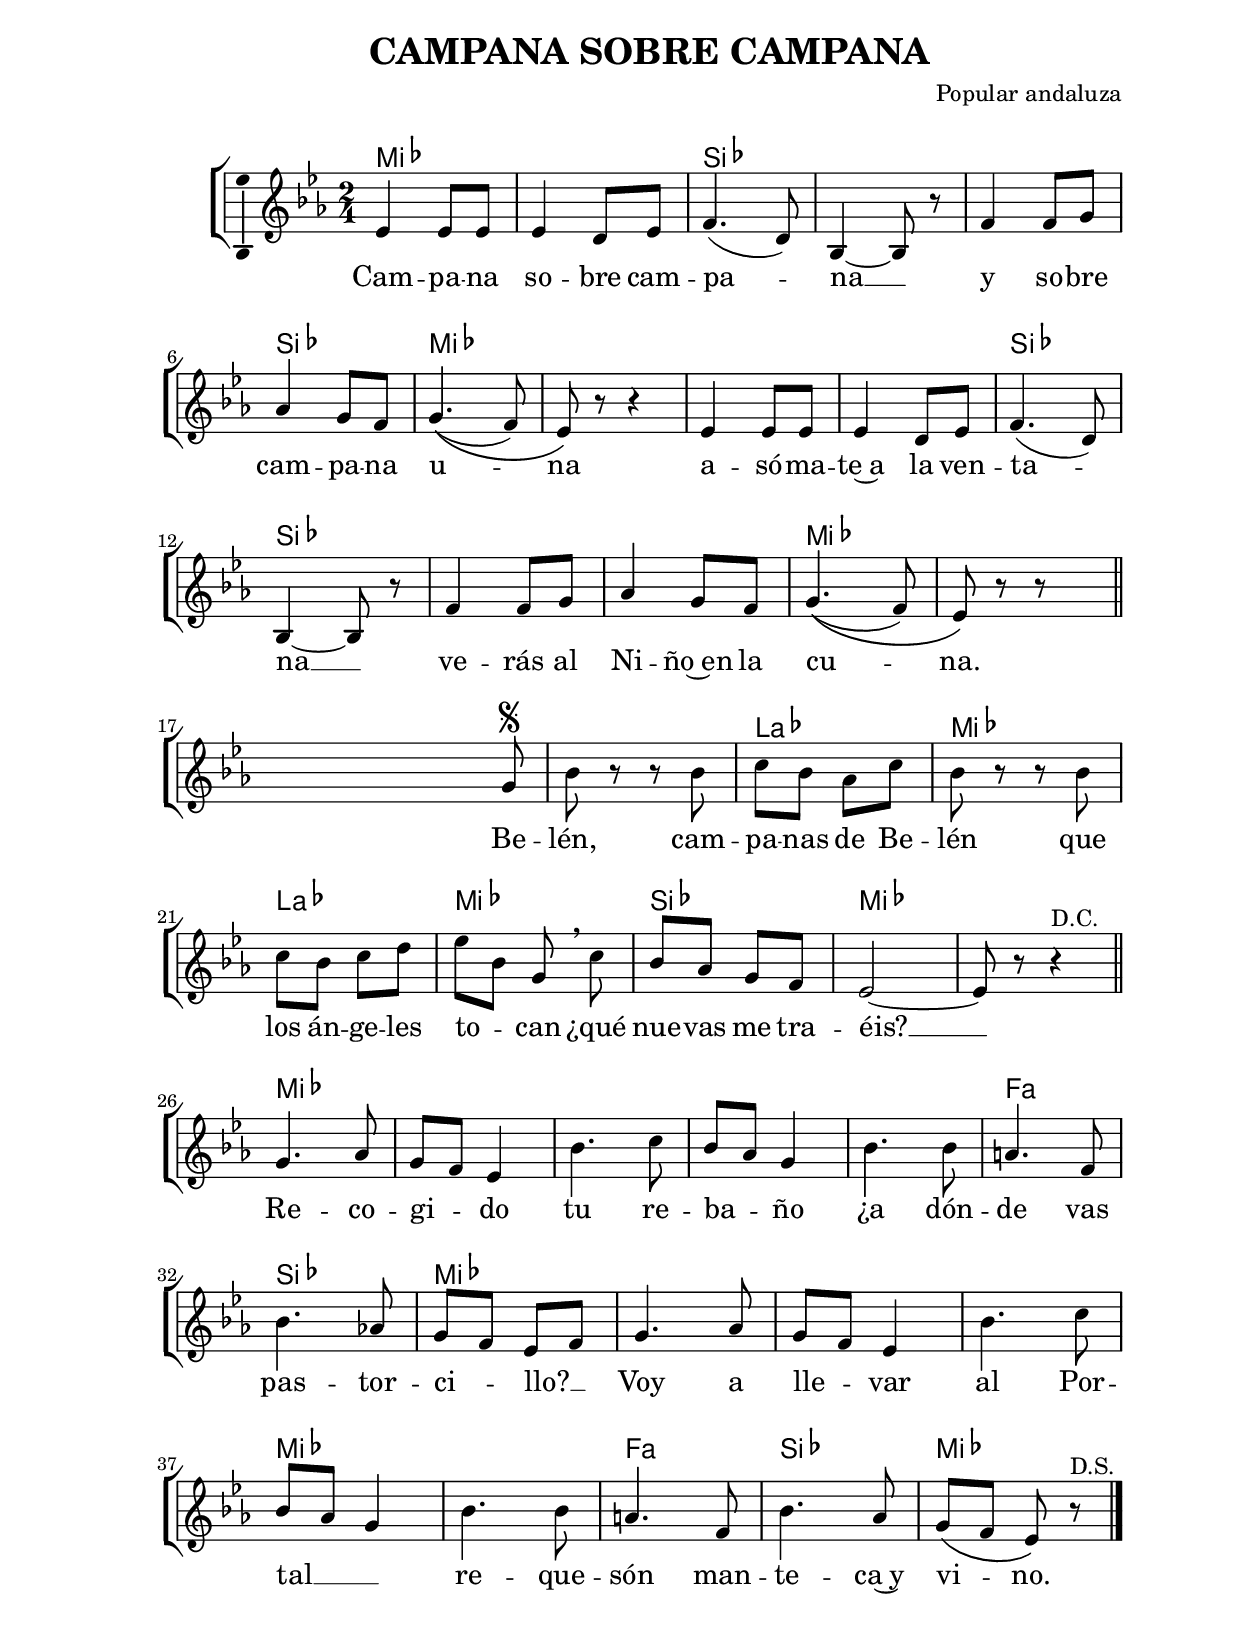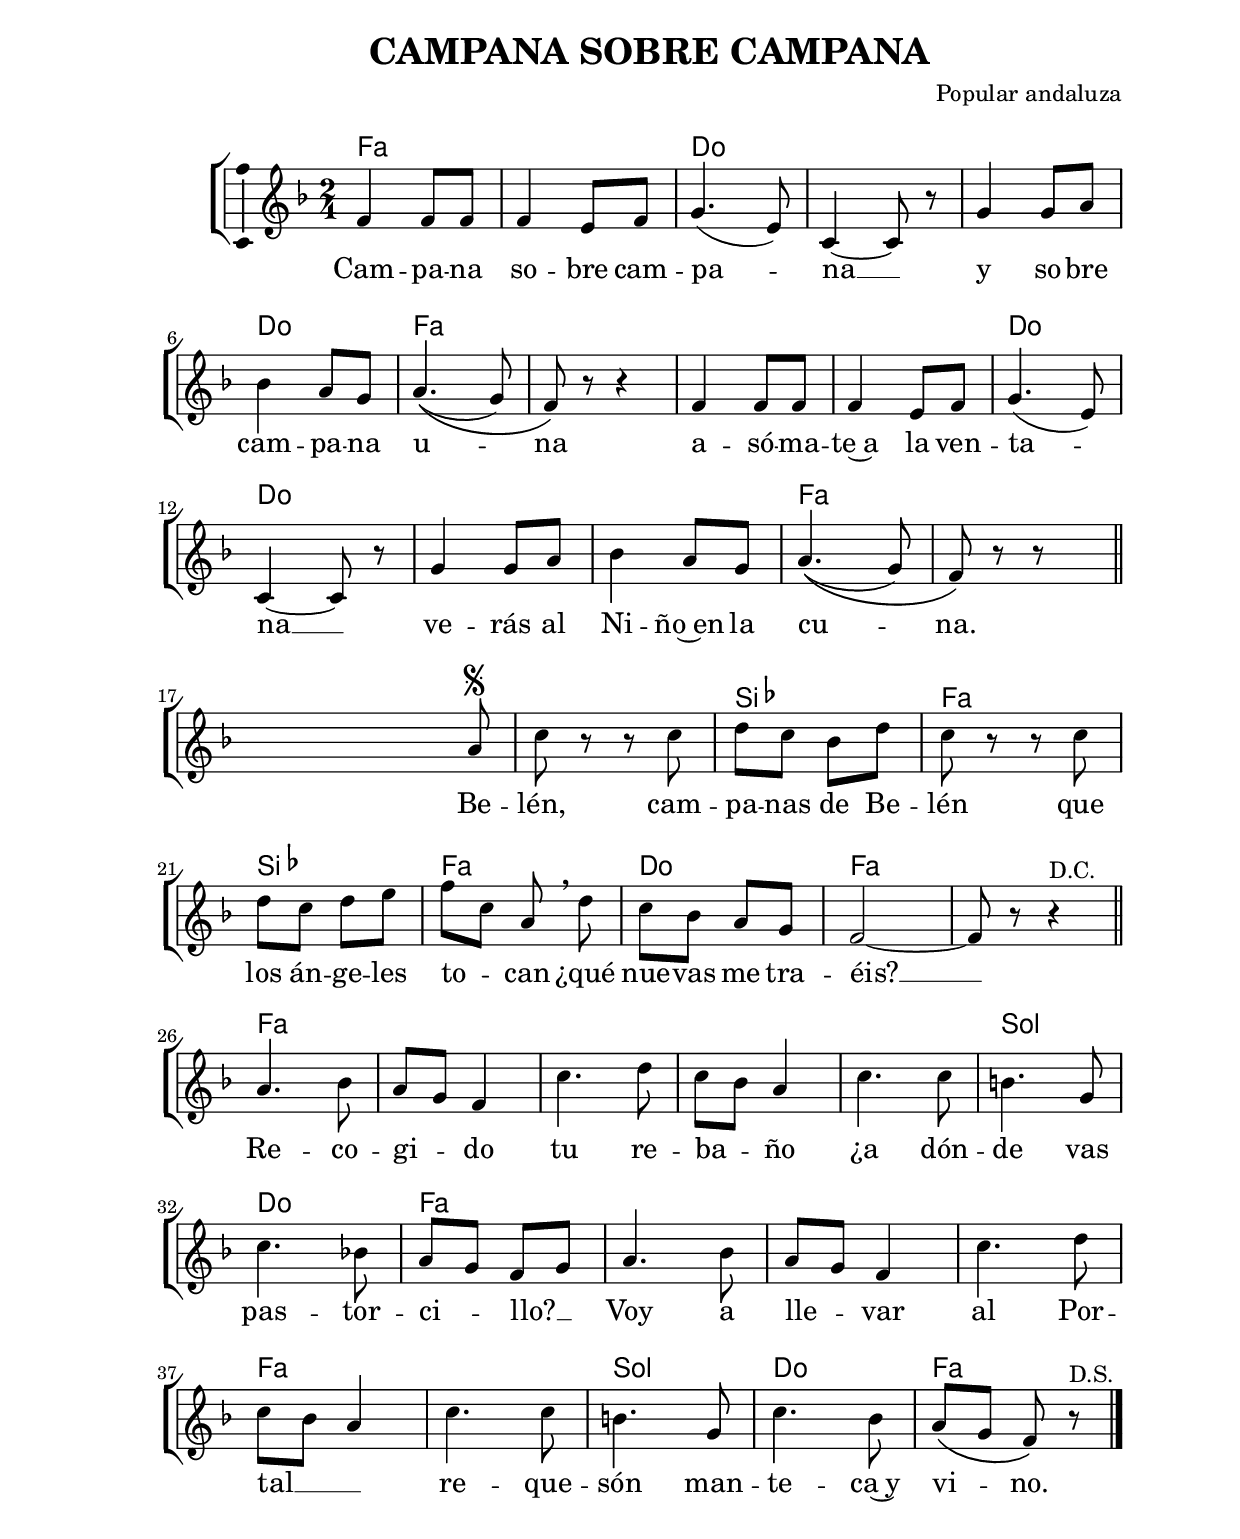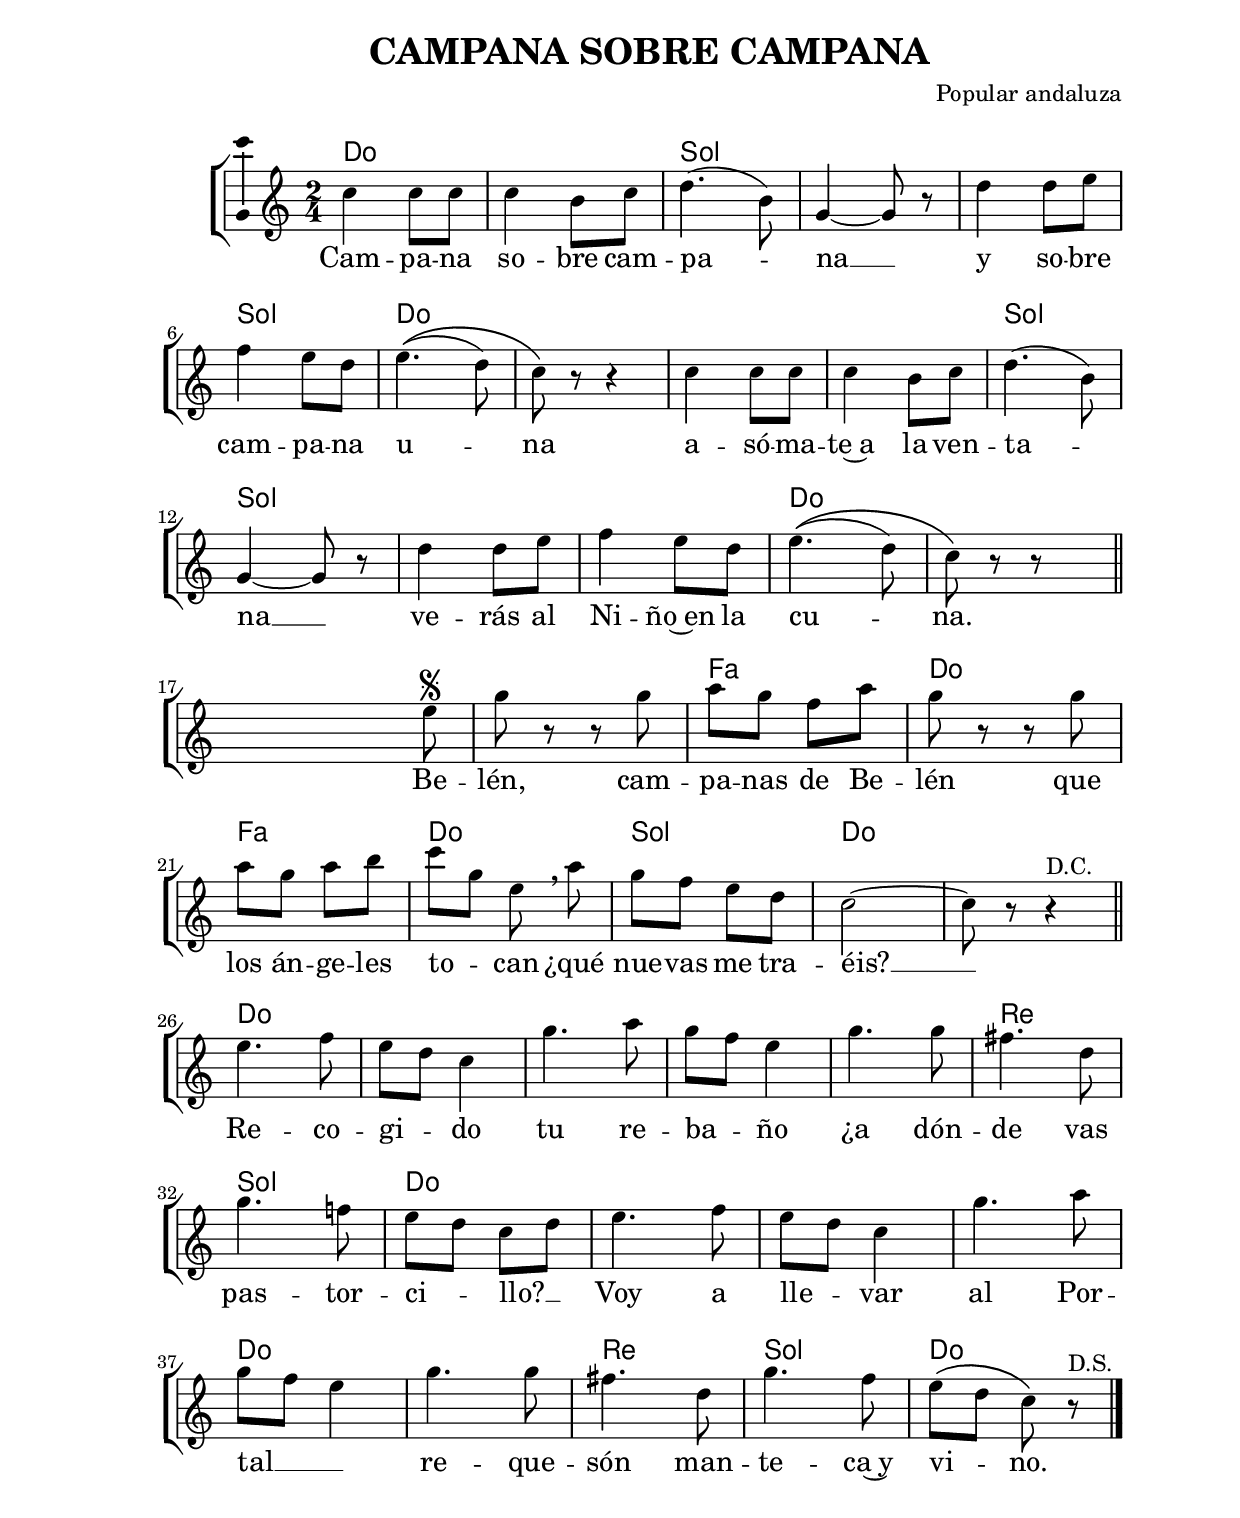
%
%para convertir .midi en .wav:
%timidity filename.midi -Ow -o finename.wav
%
%
%Para convertir de .wav a .mp3:
%lame -h -m j filename.wav
%
%
%para escuchar el midi:
%timidity nombrefichero.midi
%


%versión de lilypond para la que se ha escrito esta partitura:
\version "2.16.0"

	%Tamaño papel
	#(set-default-paper-size "a4")
	%Tamaño partitura
	#(set-global-staff-size 20)
	%No responde al pulsar sobre una nota
	#(ly:set-option 'point-and-click #f)

%parámetros del encabezamiento:
\header {
	title = "CAMPANA SOBRE CAMPANA"
	subtitle = ""
	composer = "Popular andaluza"
	poet = ""
%	meter = "Tono original: Re M"
	arranger = ""
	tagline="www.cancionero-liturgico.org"
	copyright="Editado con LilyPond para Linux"
	}

%parámetros asociados al papel:
\paper  {
	oddHeaderMarkup = \markup {\fill-line { \on-the-fly #not-first-page \fromproperty #'header:title \on-the-fly #not-first-page \fromproperty #'header:composer }}
	evenHeaderMarkup = \markup {\fill-line { \fromproperty #'header:composer \fromproperty #'header:title }}
	#(set-paper-size "a4")
	print-page-number = ##f
	first-page-number = 1
	print-first-page-number = ##f
%	head-separation = 3.0 \cm
	top-margin = 2.0 \cm
%%%	bottom-margin = 0.5\cm
	bottom-margin = -1.0\cm
	left-margin = 3.0 \cm
	line-width = 16.0 \cm 
	indent = 8\mm
	interscoreline = 2.\mm
	between-system-space = 15\mm
%	para que las partituras no llenen la hoja:
	ragged-bottom = ##t
%	idem para la última hoja:
	ragged-last-bottom = ##f
%	para que las partituras llenen el ancho del papel:
	ragged-last = ##f
	after-title-space = 2.5 \cm
page-count=1
system-count=8

	%Flexible Vertical Spacing
%	markup-markup-spacing =
%	#'((basic-distance . 15) (minimum-distance . 15) (padding . 3))
	markup-system-spacing =
	#'((basic-distance . 15) (minimum-distance . 15) (padding . 3))
	system-system-spacing =
	#'((basic-distance . 15) (minimum-distance . 15) (padding . 3))
	score-system-spacing =
	#'((basic-distance . 15) (minimum-distance . 15) (padding . 5))
%	top-system-spacing = % header
%	#'((basic-distance . 8) (minimum-distance . 0) (padding . 0))
%	top-markup-spacing =
%	#'((basic-distance . 20) (minimum-distance . 20) (padding . 0))
	last-bottom-spacing = % footer
	#'((basic-distance . 5) (minimum-distance . 5) (padding . 0))
%	score-markup-spacing =
%	#'((basic-distance . 16) (minimum-distance . 13) (padding . 0))

	}


%parámetros que afectan a toda la partitura:
global =  {
	%clave de sol (G):
	\clef G
	%armadura:
	\transpose d ees
	\key d \major
	\tempo 4=100
	\set Score.tempoHideNote = ##t
	}


acordes = {
	\italianChords
	\chordmode {
	\transpose d ees
{

d2 d a a a a d d
d2 d a a a a d d

s2
d2 g d g d a d s2

d2 d d d d e a d
d2 d d d d e a d

%s2
%d2 g d g d a d s2


	}
	}
}



melodia = 
	\transpose d ees
{
\time 2/4

\relative c'{

	d4 d8 d
        d4 cis8 d
        e4.( cis8)
        a4 ~ a8 r
        e'4 e8 fis
        g4 fis8 e
        fis4.(\( e8)
        d\) r r4
        d4 d8 d
        d4 cis8 d
        e4.( cis8)
        a4 ~ a8 r
        e'4 e8 fis
        g4 fis8 e
        fis4.(\( e8)
        d8\) r r 

s8
\bar "||"
\break
s4 s8

        fis^\segno
        a r r a
        b a g b 
        a r r a
        b a b cis
        d[ a] fis \breathe b
        a g fis e
        d2~
        d8 r8 r4^"D.C."

\bar "||"
\break

        fis4. g8
        fis8[ e] d4
        \once \override Score.Hairpin #'to-barline = ##f
        a'4. b8
        a[\! g] fis4
        a4. a8
        gis4. e8
        a4. g!8\!
        fis[ e] d[ e]
        fis4. g8
        fis8[ e] d4
        a'4. b8
        a8[\! g] fis4
        a4. a8
        gis4. e8
        a4. g8\!
        fis8\([ e] d\) r8^"D.S."

%s8
%\bar "||"
%\break
%s4 s8
%
%        fis
%        a r r a
%        b a g b 
%        a r r a
%        b a b cis
%        d[ a] fis \breathe b
%        a g fis e
%        d2~
%        d8 r8 r4

\bar "|."

}
}


texto = \lyricmode {
Cam -- pa -- na so -- bre cam -- pa -- na __
y so -- bre cam -- pa -- na u -- na
a -- só -- ma -- te~a la ven -- ta -- na __ % esa ventana
ve -- rás al Ni -- ño~en la cu -- na.

Be -- lén, cam -- pa -- nas de Be -- lén
que los án -- ge -- les to -- _ can 
¿qué nue -- vas me tra -- éis? __

Re -- co -- gi -- _ do tu re -- ba -- _ ño
¿a dón -- de vas pas -- tor -- ci -- _ llo? __  _ % pastorcito
Voy a lle -- _ var al Por -- tal __ _ _
re -- que -- són man -- te -- ca~y vi -- _ no.

%Be -- lén, cam -- pa -- nas de Be -- lén
%que los án -- ge -- les to -- _ can 
%¿qué nue -- vas me tra -- éis? __

}


acordesStaff = \context ChordNames = acordesStaff <<
	\set chordChanges = ##t
	\acordes
	>>


vozStaff = \context Voice = vozStaff
\with {\consists "Ambitus_engraver"}
<<
%	\set Staff.instrumentName = ""
%	\set Staff.shortInstrumentName = ""
%	\set Staff.midiInstrument = #"clarinet"
%	\set Staff.midiInstrument = #"cello"
	\set Staff.midiInstrument = #"flute"
%	\set Staff.midiInstrument = #"electric guitar (jazz)"
%	\set Staff.midiInstrument = #"english horn"
%	\set Staff.midiInstrument = #"violin"
%	\set Staff.midiInstrument = #"glockenspiel"
	\set Staff.midiMinimumVolume = #0.7
	\set Staff.midiMaximumVolume = #0.9
	\global
	\melodia
	>>


textoStaff = \context Lyrics = textoStaff <<
	\lyricsto vozStaff \texto
	>>


\book {
	\score {
		\context ChoirStaff {
			\override StaffGroup.SystemStartBracket #'collapse-height = #1
			\override Score.SystemStartBar #'collapse-height = #1
			<<
			\acordesStaff
			\vozStaff
			\textoStaff
			>>
			}
		\layout {
	    		\context {
				\Lyrics
				\override LyricText #'font-size = #2
				}
	   		 \context {
				\Score
				\override StaffSymbol #'staff-space = #(magstep +3)
				}
			}
		}
	\score {
		\unfoldRepeats
		\context ChoirStaff {
			<<
			\acordesStaff
			\vozStaff
			>>
			}
		\midi {
	  		\context {
	  			\Score
				tempoWholesPerMinute = #(ly:make-moment 70 4)
				}
			}
		}
	}



#(define output-suffix "C")
\book {
	\score {
		\context ChoirStaff {
			\override StaffGroup.SystemStartBracket #'collapse-height = #1
			\override Score.SystemStartBar #'collapse-height = #1
\transpose c d
			<<
			\acordesStaff
			\vozStaff
			\textoStaff
			>>
			}
		\layout {
	    		\context {
				\Lyrics
				\override LyricText #'font-size = #2
				}
	   		 \context {
				\Score
				\override StaffSymbol #'staff-space = #(magstep +3)
				}
			}
		}
	}

#(define output-suffix "S")
\book {
	\score {
		\context ChoirStaff {
			\override StaffGroup.SystemStartBracket #'collapse-height = #1
			\override Score.SystemStartBar #'collapse-height = #1
\transpose c a
			<<
			\acordesStaff
			\vozStaff
			\textoStaff
			>>
			}
		\layout {
	    		\context {
				\Lyrics
				\override LyricText #'font-size = #2
				}
	   		 \context {
				\Score
				\override StaffSymbol #'staff-space = #(magstep +3)
				}
			}
		}
	}


